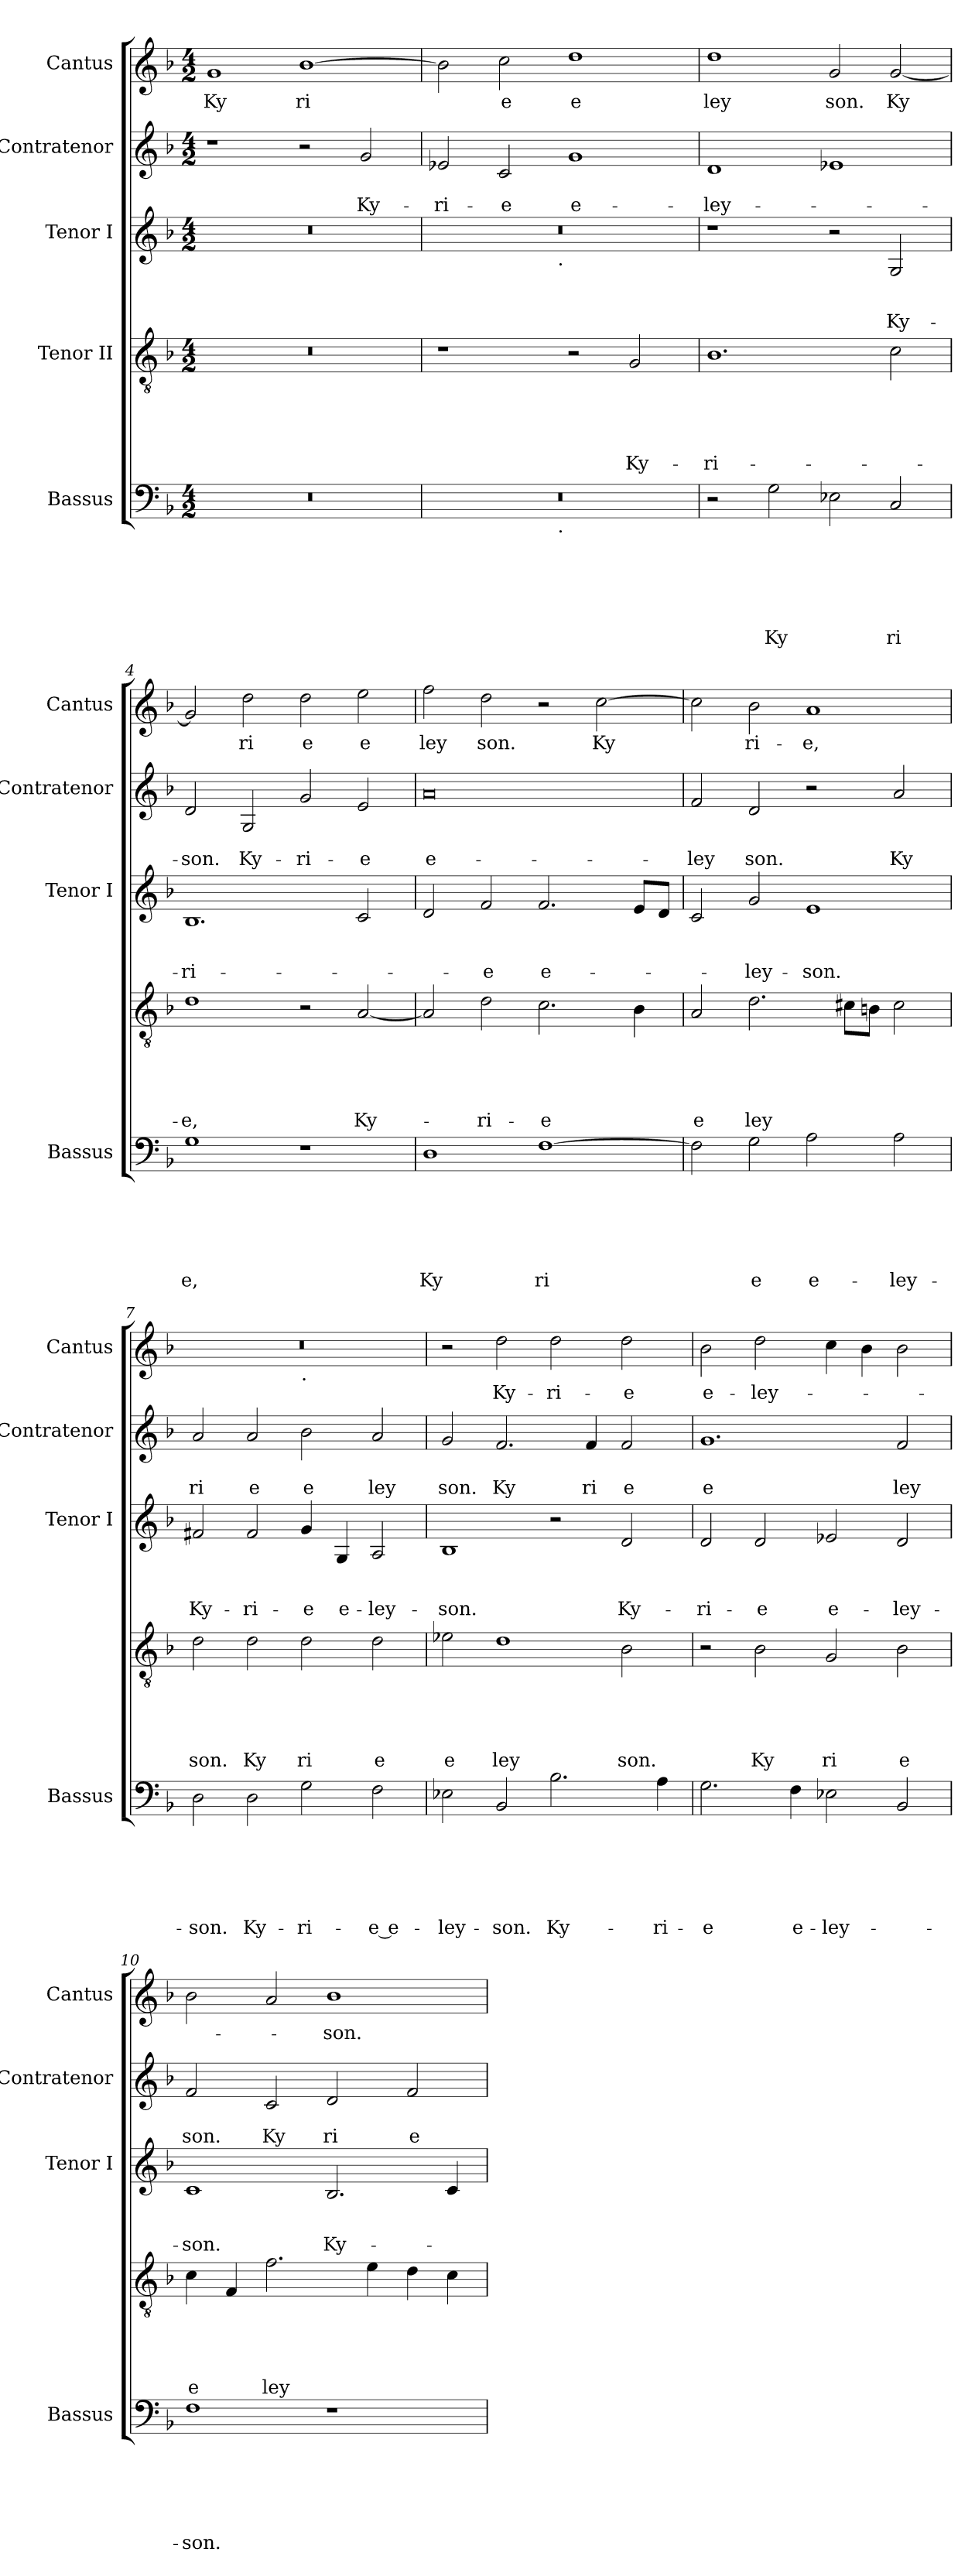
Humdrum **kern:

**kern	**text	**text	**text	**text	**text	**text	**kern	**text	**text	**text	**text	**text	**kern	**text	**text	**text	**kern	**text	**text	**kern	**text
*part5	*part5	*part5	*part5	*part5	*part5	*part5	*part4	*part4	*part4	*part4	*part4	*part4	*part3	*part3	*part3	*part3	*part2	*part2	*part2	*part1	*part1
*staff5	*staff5	*staff5	*staff5	*staff5	*staff5	*staff5	*staff4	*staff4	*staff4	*staff4	*staff4	*staff4	*staff3	*staff3	*staff3	*staff3	*staff2	*staff2	*staff2	*staff1	*staff1
*I"Bassus	*	*	*	*	*	*	*I"Tenor II	*	*	*	*	*	*I"Tenor I	*	*	*	*I"Contratenor	*	*	*I"Cantus	*
*I'Bassus	*	*	*	*	*	*	*	*	*	*	*	*	*I'Tenor I	*	*	*	*I'Contratenor	*	*	*I'Cantus	*
*clefF4	*	*	*	*	*	*	*clefGv2	*	*	*	*	*	*clefG2	*	*	*	*clefG2	*	*	*clefG2	*
*k[b-]	*	*	*	*	*	*	*k[b-]	*	*	*	*	*	*k[b-]	*	*	*	*k[b-]	*	*	*k[b-]	*
*F:	*	*	*	*	*	*	*F:	*	*	*	*	*	*F:	*	*	*	*F:	*	*	*F:	*
*M4/2	*	*	*	*	*	*	*M4/2	*	*	*	*	*	*M4/2	*	*	*	*M4/2	*	*	*M4/2	*
=1	=1	=1	=1	=1	=1	=1	=1	=1	=1	=1	=1	=1	=1	=1	=1	=1	=1	=1	=1	=1	=1
!	!	!	!	!	!	!	!	!	!	!	!	!	!	!	!	!	!	!	!	!	!LO:LY:b
0r	.	.	.	.	.	.	0r	.	.	.	.	.	0r	.	.	.	1r	.	.	1g	Ky
!	!	!	!	!	!	!	!	!	!	!	!	!	!	!	!	!	!	!	!	!	!LO:LY:b
.	.	.	.	.	.	.	.	.	.	.	.	.	.	.	.	.	2r	.	.	[>1b-	ri
!	!	!	!	!	!	!	!	!	!	!	!	!	!	!	!	!	!	!	!LO:LY:b	!	!
.	.	.	.	.	.	.	.	.	.	.	.	.	.	.	.	.	2g/	.	Ky-	.	.
=2	=2	=2	=2	=2	=2	=2	=2	=2	=2	=2	=2	=2	=2	=2	=2	=2	=2	=2	=2	=2	=2
!	!	!	!	!	!	!	!	!	!	!	!	!	!	!	!	!	!	!	!LO:LY:b	!	!
*^	*	*	*	*	*	*	*	*	*	*	*	*	*^	*	*	*	*	*	*	*	*
0r	2ryy	.	.	.	.	.	.	1r	.	.	.	.	.	0r	2ryy	.	.	.	2e-X/	.	-ri-	2b-\]	.
!	!	!	!	!	!	!	!	!	!	!	!	!	!	!	!	!	!	!	!	!	!LO:LY:b	!	!LO:LY:b
.	4...ryy	.	.	.	.	.	.	.	.	.	.	.	.	.	4...ryy	.	.	.	2c/	.	-e	2cc\	e
!	!	!	!	!	!	!	!	!	!	!	!	!	!	!	!LO:TX:b:t=.	!	!	!	!	!	!	!	!
!	!LO:TX:b:t=.	!	!	!	!	!	!	!	!	!	!	!	!	!	!	!	!	!	!	!	!	!	!
.	1ryy	.	.	.	.	.	.	.	.	.	.	.	.	.	1ryy	.	.	.	.	.	.	.	.
!	!	!	!	!	!	!	!	!	!	!	!	!	!	!	!	!	!	!	!	!	!LO:LY:b	!	!LO:LY:b
.	.	.	.	.	.	.	.	2r	.	.	.	.	.	.	.	.	.	.	1g	.	e-	1dd	e
!	!	!	!	!	!	!	!	!	!	!	!	!	!LO:LY:b	!	!	!	!	!	!	!	!	!	!
.	.	.	.	.	.	.	.	2G/	.	.	.	.	Ky-	.	.	.	.	.	.	.	.	.	.
.	32ryy	.	.	.	.	.	.	.	.	.	.	.	.	.	32ryy	.	.	.	.	.	.	.	.
=3	=3	=3	=3	=3	=3	=3	=3	=3	=3	=3	=3	=3	=3	=3	=3	=3	=3	=3	=3	=3	=3	=3	=3
!	!	!	!	!	!	!	!	!	!	!	!	!	!LO:LY:b	!	!	!	!	!	!	!	!LO:LY:b	!	!LO:LY:b
*v	*v	*	*	*	*	*	*	*	*	*	*	*	*	*v	*v	*	*	*	*	*	*	*	*
2r	.	.	.	.	.	.	1.B-	.	.	.	.	-ri-	1r	.	.	.	1d	.	-ley-	1dd	ley
!	!	!	!	!	!	!LO:LY:b	!	!	!	!	!	!	!	!	!	!	!	!	!	!	!
2G\	.	.	.	.	.	Ky	.	.	.	.	.	.	.	.	.	.	.	.	.	.	.
!	!	!	!	!	!	!	!	!	!	!	!	!	!	!	!	!	!	!	!	!	!LO:LY:b
2E-X\	.	.	.	.	.	.	.	.	.	.	.	.	2r	.	.	.	1e-	.	.	2g/	son.
!	!	!	!	!	!	!LO:LY:b	!	!	!	!	!	!	!	!	!	!LO:LY:b	!	!	!	!	!LO:LY:b
2C/	.	.	.	.	.	ri	2c\	.	.	.	.	.	2G/	.	.	Ky-	.	.	.	[<2g/	Ky
=4	=4	=4	=4	=4	=4	=4	=4	=4	=4	=4	=4	=4	=4	=4	=4	=4	=4	=4	=4	=4	=4
!	!	!	!	!	!	!LO:LY:b	!	!	!	!	!	!LO:LY:b	!	!	!	!LO:LY:b	!	!	!LO:LY:b	!	!
1G	.	.	.	.	.	e,	1d	.	.	.	.	-e,	1.B-	.	.	-ri-	2d/	.	-son.	2g/]	.
!	!	!	!	!	!	!	!	!	!	!	!	!	!	!	!	!	!	!	!LO:LY:b	!	!LO:LY:b
.	.	.	.	.	.	.	.	.	.	.	.	.	.	.	.	.	2G/	.	Ky-	2dd\	ri
!	!	!	!	!	!	!	!	!	!	!	!	!	!	!	!	!	!	!	!LO:LY:b	!	!LO:LY:b
1r	.	.	.	.	.	.	2r	.	.	.	.	.	.	.	.	.	2g/	.	-ri-	2dd\	e
!	!	!	!	!	!	!	!	!	!	!	!	!LO:LY:b	!	!	!	!	!	!	!LO:LY:b	!	!LO:LY:b
.	.	.	.	.	.	.	[<2A/	.	.	.	.	Ky-	2c/	.	.	.	2e/	.	-e	2ee\	e
=5	=5	=5	=5	=5	=5	=5	=5	=5	=5	=5	=5	=5	=5	=5	=5	=5	=5	=5	=5	=5	=5
!	!	!	!	!	!	!LO:LY:b	!	!	!	!	!	!	!	!	!	!	!	!	!LO:LY:b	!	!LO:LY:b
1D	.	.	.	.	.	Ky	2A/]	.	.	.	.	.	2d/	.	.	.	0a	.	e-	2ff>\	ley
!	!	!	!	!	!	!	!	!	!	!	!	!LO:LY:b	!	!	!	!LO:LY:b	!	!	!	!	!LO:LY:b
.	.	.	.	.	.	.	2d\	.	.	.	.	-ri-	2f/	.	.	-e	.	.	.	2dd\	son.
!	!	!	!	!	!	!LO:LY:b	!	!	!	!	!	!LO:LY:b	!	!	!	!LO:LY:b	!	!	!	!	!
[<1F	.	.	.	.	.	ri	2.c\	.	.	.	.	-e	2.f/	.	.	e-	.	.	.	2r	.
!	!	!	!	!	!	!	!	!	!	!	!	!	!	!	!	!	!	!	!	!	!LO:LY:b
.	.	.	.	.	.	.	.	.	.	.	.	.	.	.	.	.	.	.	.	[<2cc\	Ky
.	.	.	.	.	.	.	4B-\	.	.	.	.	.	8e/L	.	.	.	.	.	.	.	.
.	.	.	.	.	.	.	.	.	.	.	.	.	8d/J	.	.	.	.	.	.	.	.
!!LO:LB:g=z
=6	=6	=6	=6	=6	=6	=6	=6	=6	=6	=6	=6	=6	=6	=6	=6	=6	=6	=6	=6	=6	=6
!	!	!	!	!	!	!	!	!	!	!	!	!LO:LY:b	!	!	!	!	!	!	!LO:LY:b	!	!
2F\]	.	.	.	.	.	.	2A/	.	.	.	.	e	2c/	.	.	.	2f/	.	-ley	2cc\]	.
!	!	!	!	!	!	!LO:LY:b	!	!	!	!	!	!LO:LY:b	!	!	!	!LO:LY:b	!	!	!LO:LY:b	!	!LO:LY:b
2G\	.	.	.	.	.	e	2.d\	.	.	.	.	ley	2g/	.	.	-ley-	2d/	.	son.	2b-\	ri-
!	!	!	!	!	!	!LO:LY:b	!	!	!	!	!	!	!	!	!	!LO:LY:b	!	!	!	!	!LO:LY:b
2A\	.	.	.	.	.	e-	.	.	.	.	.	.	1e	.	.	-son.	2r	.	.	1a	-e,
.	.	.	.	.	.	.	8c#\L	.	.	.	.	.	.	.	.	.	.	.	.	.	.
.	.	.	.	.	.	.	8B\J	.	.	.	.	.	.	.	.	.	.	.	.	.	.
!	!	!	!	!	!	!LO:LY:b	!	!	!	!	!	!	!	!	!	!	!	!	!LO:LY:b	!	!
2A\	.	.	.	.	.	-ley-	2c#\	.	.	.	.	.	.	.	.	.	2a/	.	Ky	.	.
=7	=7	=7	=7	=7	=7	=7	=7	=7	=7	=7	=7	=7	=7	=7	=7	=7	=7	=7	=7	=7	=7
!	!	!	!	!	!	!LO:LY:b	!	!	!	!	!	!LO:LY:b	!	!	!	!LO:LY:b	!	!	!LO:LY:b	!	!
*	*	*	*	*	*	*	*	*	*	*	*	*	*	*	*	*	*	*	*	*^	*
2D\	.	.	.	.	.	-son.	2d\	.	.	.	.	son.	2f#X/	.	.	Ky-	2a/	.	ri	0r	1ryy	.
!	!	!	!	!	!	!LO:LY:b	!	!	!	!	!	!LO:LY:b	!	!	!	!LO:LY:b	!	!	!LO:LY:b	!	!	!
2D\	.	.	.	.	.	Ky-	2d\	.	.	.	.	Ky	2f#/	.	.	-ri-	2a/	.	e	.	.	.
!	!	!	!	!	!	!	!	!	!	!	!	!	!	!	!	!	!	!	!	!	!LO:TX:b:t=.	!
!	!	!	!	!	!	!LO:LY:b	!	!	!	!	!	!LO:LY:b	!	!	!	!LO:LY:b	!	!	!LO:LY:b	!	!	!
2G\	.	.	.	.	.	-ri-	2d\	.	.	.	.	ri	4g/	.	.	-e	2b-\	.	e	.	1ryy	.
!	!	!	!	!	!	!	!	!	!	!	!	!	!	!	!	!LO:LY:b	!	!	!	!	!	!
.	.	.	.	.	.	.	.	.	.	.	.	.	4G/	.	.	e-	.	.	.	.	.	.
!	!	!	!	!	!	!LO:LY:b:rj	!	!	!	!	!	!LO:LY:b	!	!	!	!LO:LY:b	!	!	!LO:LY:b	!	!	!
2F\	.	.	.	.	.	-e e-	2d\	.	.	.	.	e	2A/	.	.	-ley-	2a/	.	ley	.	.	.
=8	=8	=8	=8	=8	=8	=8	=8	=8	=8	=8	=8	=8	=8	=8	=8	=8	=8	=8	=8	=8	=8	=8
!	!	!	!	!	!	!LO:LY:b	!	!	!	!	!	!LO:LY:b	!	!	!	!LO:LY:b	!	!	!LO:LY:b	!	!	!
*	*	*	*	*	*	*	*	*	*	*	*	*	*	*	*	*	*	*	*	*v	*v	*
2E-X\	.	.	.	.	.	-ley-	2e-X\	.	.	.	.	e	1B-	.	.	-son.	2g/	.	son.	2r	.
!	!	!	!	!	!	!LO:LY:b	!	!	!	!	!	!LO:LY:b	!	!	!	!	!	!	!LO:LY:b	!	!LO:LY:b
2BB-/	.	.	.	.	.	-son.	1d	.	.	.	.	ley	.	.	.	.	2.f/	.	Ky	2dd\	Ky-
!	!	!	!	!	!	!LO:LY:b	!	!	!	!	!	!	!	!	!	!	!	!	!	!	!LO:LY:b
2.B-\	.	.	.	.	.	Ky-	.	.	.	.	.	.	2r	.	.	.	.	.	.	2dd\	-ri-
!	!	!	!	!	!	!	!	!	!	!	!	!	!	!	!	!	!	!	!LO:LY:b	!	!
.	.	.	.	.	.	.	.	.	.	.	.	.	.	.	.	.	4f/	.	ri	.	.
!	!	!	!	!	!	!	!	!	!	!	!	!LO:LY:b	!	!	!	!LO:LY:b	!	!	!LO:LY:b	!	!LO:LY:b
.	.	.	.	.	.	.	2B-\	.	.	.	.	son.	2d/	.	.	Ky-	2f/	.	e	2dd\	-e
!	!	!	!	!	!	!LO:LY:b	!	!	!	!	!	!	!	!	!	!	!	!	!	!	!
4A\	.	.	.	.	.	-ri-	.	.	.	.	.	.	.	.	.	.	.	.	.	.	.
=9	=9	=9	=9	=9	=9	=9	=9	=9	=9	=9	=9	=9	=9	=9	=9	=9	=9	=9	=9	=9	=9
!	!	!	!	!	!	!LO:LY:b	!	!	!	!	!	!	!	!	!	!LO:LY:b	!	!	!LO:LY:b	!	!LO:LY:b
2.G\	.	.	.	.	.	-e	2r	.	.	.	.	.	2d/	.	.	-ri-	1.g	.	e	2b-\	e-
!	!	!	!	!	!	!	!	!	!	!	!	!LO:LY:b	!	!	!	!LO:LY:b	!	!	!	!	!LO:LY:b
.	.	.	.	.	.	.	2B-\	.	.	.	.	Ky	2d/	.	.	-e	.	.	.	2dd\	-ley-
!	!	!	!	!	!	!LO:LY:b	!	!	!	!	!	!	!	!	!	!	!	!	!	!	!
4F\	.	.	.	.	.	e-	.	.	.	.	.	.	.	.	.	.	.	.	.	.	.
!	!	!	!	!	!	!LO:LY:b	!	!	!	!	!	!LO:LY:b	!	!	!	!LO:LY:b	!	!	!	!	!
2E-X\	.	.	.	.	.	-ley-	2G/	.	.	.	.	ri	2e-X/	.	.	e-	.	.	.	4cc\	.
.	.	.	.	.	.	.	.	.	.	.	.	.	.	.	.	.	.	.	.	4b-\	.
!	!	!	!	!	!	!	!	!	!	!	!	!LO:LY:b	!	!	!	!LO:LY:b	!	!	!LO:LY:b	!	!
2BB-/	.	.	.	.	.	.	2B-\	.	.	.	.	e	2d/	.	.	-ley-	2f/	.	ley	2b-\	.
=10	=10	=10	=10	=10	=10	=10	=10	=10	=10	=10	=10	=10	=10	=10	=10	=10	=10	=10	=10	=10	=10
!	!	!	!	!	!	!LO:LY:b	!	!	!	!	!	!LO:LY:b	!	!	!	!LO:LY:b	!	!	!LO:LY:b	!	!
1F	.	.	.	.	.	-son.	4c\	.	.	.	.	e	1c	.	.	-son.	2f/	.	son.	2b-\	.
.	.	.	.	.	.	.	4F/	.	.	.	.	.	.	.	.	.	.	.	.	.	.
!	!	!	!	!	!	!	!	!	!	!	!	!LO:LY:b	!	!	!	!	!	!	!LO:LY:b	!	!
.	.	.	.	.	.	.	2.f\	.	.	.	.	ley	.	.	.	.	2c/	.	Ky	2a/	.
!	!	!	!	!	!	!	!	!	!	!	!	!	!	!	!	!LO:LY:b	!	!	!LO:LY:b	!	!LO:LY:b
1r	.	.	.	.	.	.	.	.	.	.	.	.	2.B-/	.	.	Ky-	2d/	.	ri	1b-	-son.
.	.	.	.	.	.	.	4e\	.	.	.	.	.	.	.	.	.	.	.	.	.	.
!	!	!	!	!	!	!	!	!	!	!	!	!	!	!	!	!	!	!	!LO:LY:b	!	!
.	.	.	.	.	.	.	4d\	.	.	.	.	.	.	.	.	.	2f/	.	e	.	.
.	.	.	.	.	.	.	4c\	.	.	.	.	.	4c/	.	.	.	.	.	.	.	.
=	=	=	=	=	=	=	=	=	=	=	=	=	=	=	=	=	=	=	=	=	=
*-	*-	*-	*-	*-	*-	*-	*-	*-	*-	*-	*-	*-	*-	*-	*-	*-	*-	*-	*-	*-	*-
